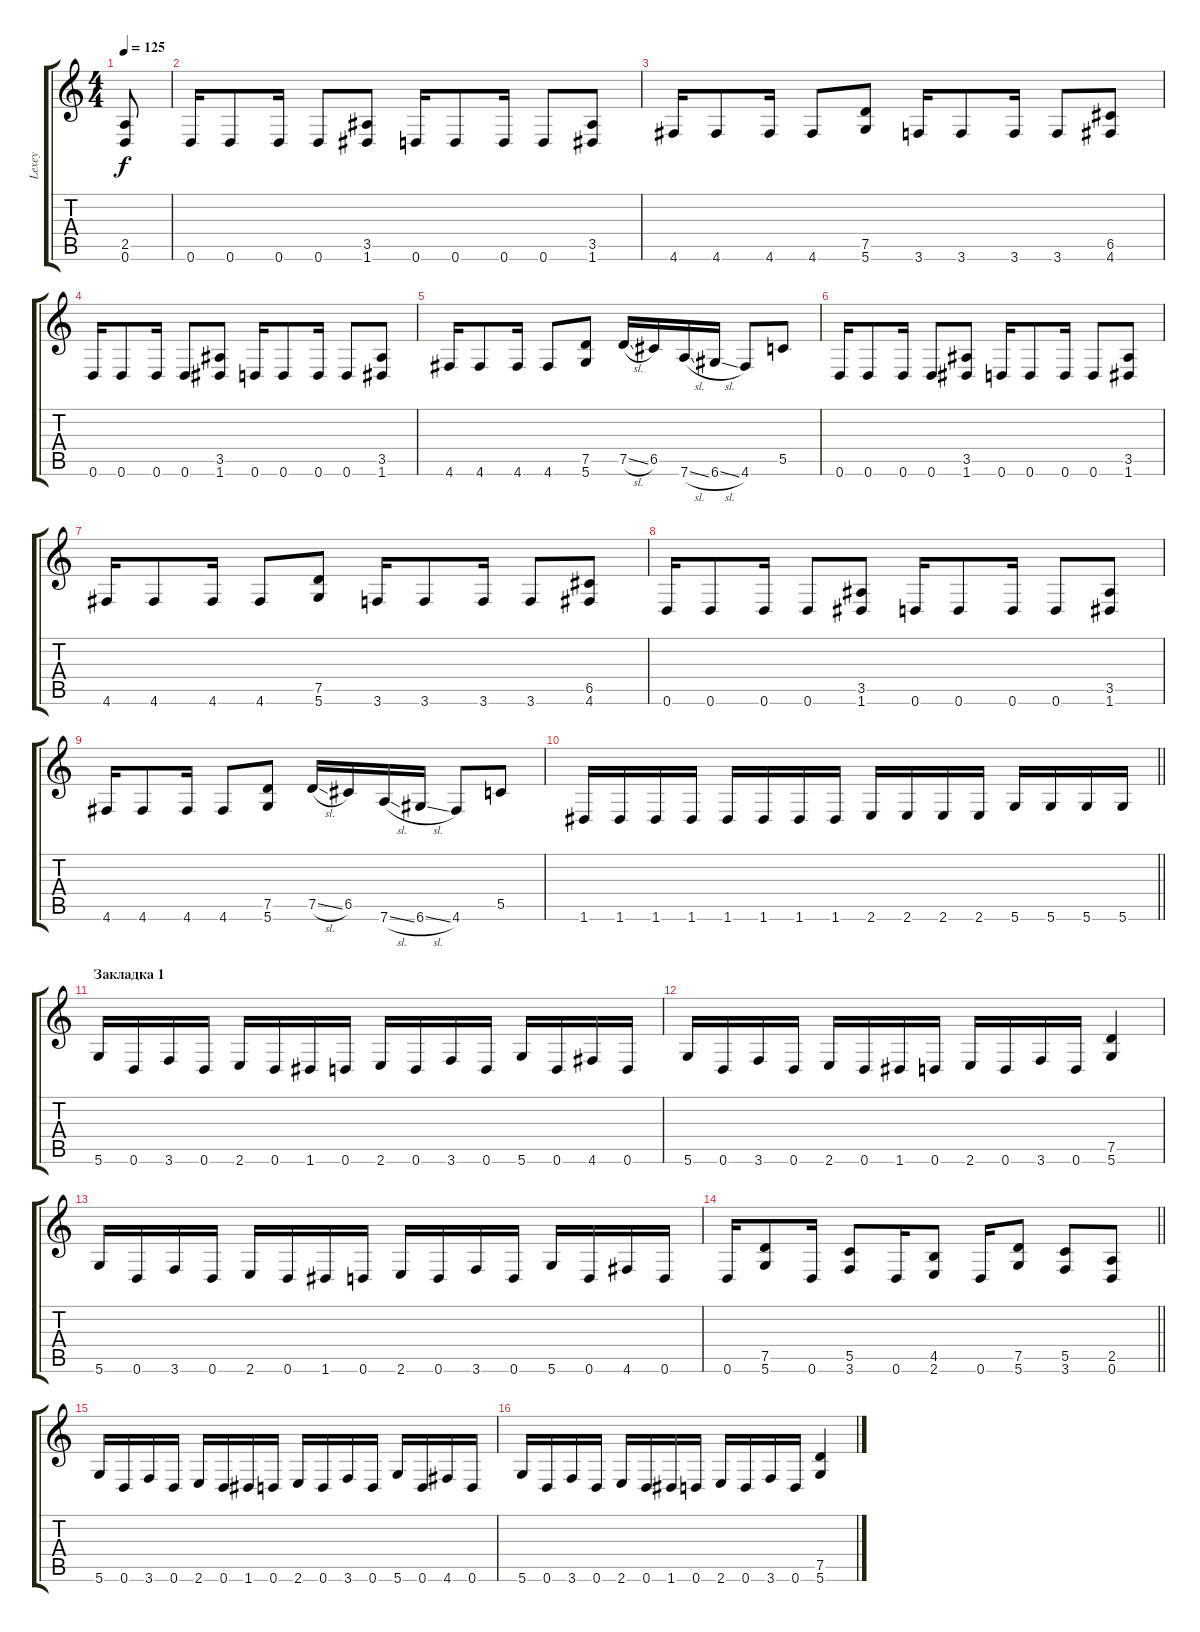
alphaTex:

\track ("Lexey" "Lexey") {instrument distortionguitar}
\staff {score tabs}
\tuning (D4 A3 F3 C3 G2 D2) {hide}
\ts (4 4)
\tempo 125
\clef g2
\ks c
(2.5 0.6).8{dy f} |
0.6.16 0.6.8 0.6.16 0.6.8 (3.5 1.6).8 0.6.16 0.6.8 0.6.16 0.6.8 (3.5 1.6).8 |
4.6.16 4.6.8 4.6.16 4.6.8 (7.5 5.6).8 3.6.16 3.6.8 3.6.16 3.6.8 (6.5 4.6).8 |
0.6.16 0.6.8 0.6.16 0.6.8 (3.5 1.6).8 0.6.16 0.6.8 0.6.16 0.6.8 (3.5 1.6).8 |
4.6.16 4.6.8 4.6.16 4.6.8 (7.5 5.6).8 7.5{sl}.16 6.5.16 7.6{sl}.16 6.6{sl}.16 4.6.8 5.5.8 |
0.6.16 0.6.8 0.6.16 0.6.8 (3.5 1.6).8 0.6.16 0.6.8 0.6.16 0.6.8 (3.5 1.6).8 |
4.6.16 4.6.8 4.6.16 4.6.8 (7.5 5.6).8 3.6.16 3.6.8 3.6.16 3.6.8 (6.5 4.6).8 |
0.6.16 0.6.8 0.6.16 0.6.8 (3.5 1.6).8 0.6.16 0.6.8 0.6.16 0.6.8 (3.5 1.6).8 |
4.6.16 4.6.8 4.6.16 4.6.8 (7.5 5.6).8 7.5{sl}.16 6.5.16 7.6{sl}.16 6.6{sl}.16 4.6.8 5.5.8 |
\barLineRight lightlight
1.6.16 1.6.16 1.6.16 1.6.16 1.6.16 1.6.16 1.6.16 1.6.16 2.6.16 2.6.16 2.6.16 2.6.16 5.6.16 5.6.16 5.6.16 5.6.16 |
\section ("" "Закладка 1")
5.6.16 0.6.16 3.6.16 0.6.16 2.6.16 0.6.16 1.6.16 0.6.16 2.6.16 0.6.16 3.6.16 0.6.16 5.6.16 0.6.16 4.6.16 0.6.16 |
5.6.16 0.6.16 3.6.16 0.6.16 2.6.16 0.6.16 1.6.16 0.6.16 2.6.16 0.6.16 3.6.16 0.6.16 (7.5 5.6).4 |
5.6.16 0.6.16 3.6.16 0.6.16 2.6.16 0.6.16 1.6.16 0.6.16 2.6.16 0.6.16 3.6.16 0.6.16 5.6.16 0.6.16 4.6.16 0.6.16 |
\barLineRight lightlight
0.6.16 (7.5 5.6).8 0.6.16 (5.5 3.6).8 0.6.16 (4.5 2.6).8 0.6.16 (7.5 5.6).8 (5.5 3.6).8 (2.5 0.6).8 |
5.6.16 0.6.16 3.6.16 0.6.16 2.6.16 0.6.16 1.6.16 0.6.16 2.6.16 0.6.16 3.6.16 0.6.16 5.6.16 0.6.16 4.6.16 0.6.16 |
5.6.16 0.6.16 3.6.16 0.6.16 2.6.16 0.6.16 1.6.16 0.6.16 2.6.16 0.6.16 3.6.16 0.6.16 (7.5 5.6).4
